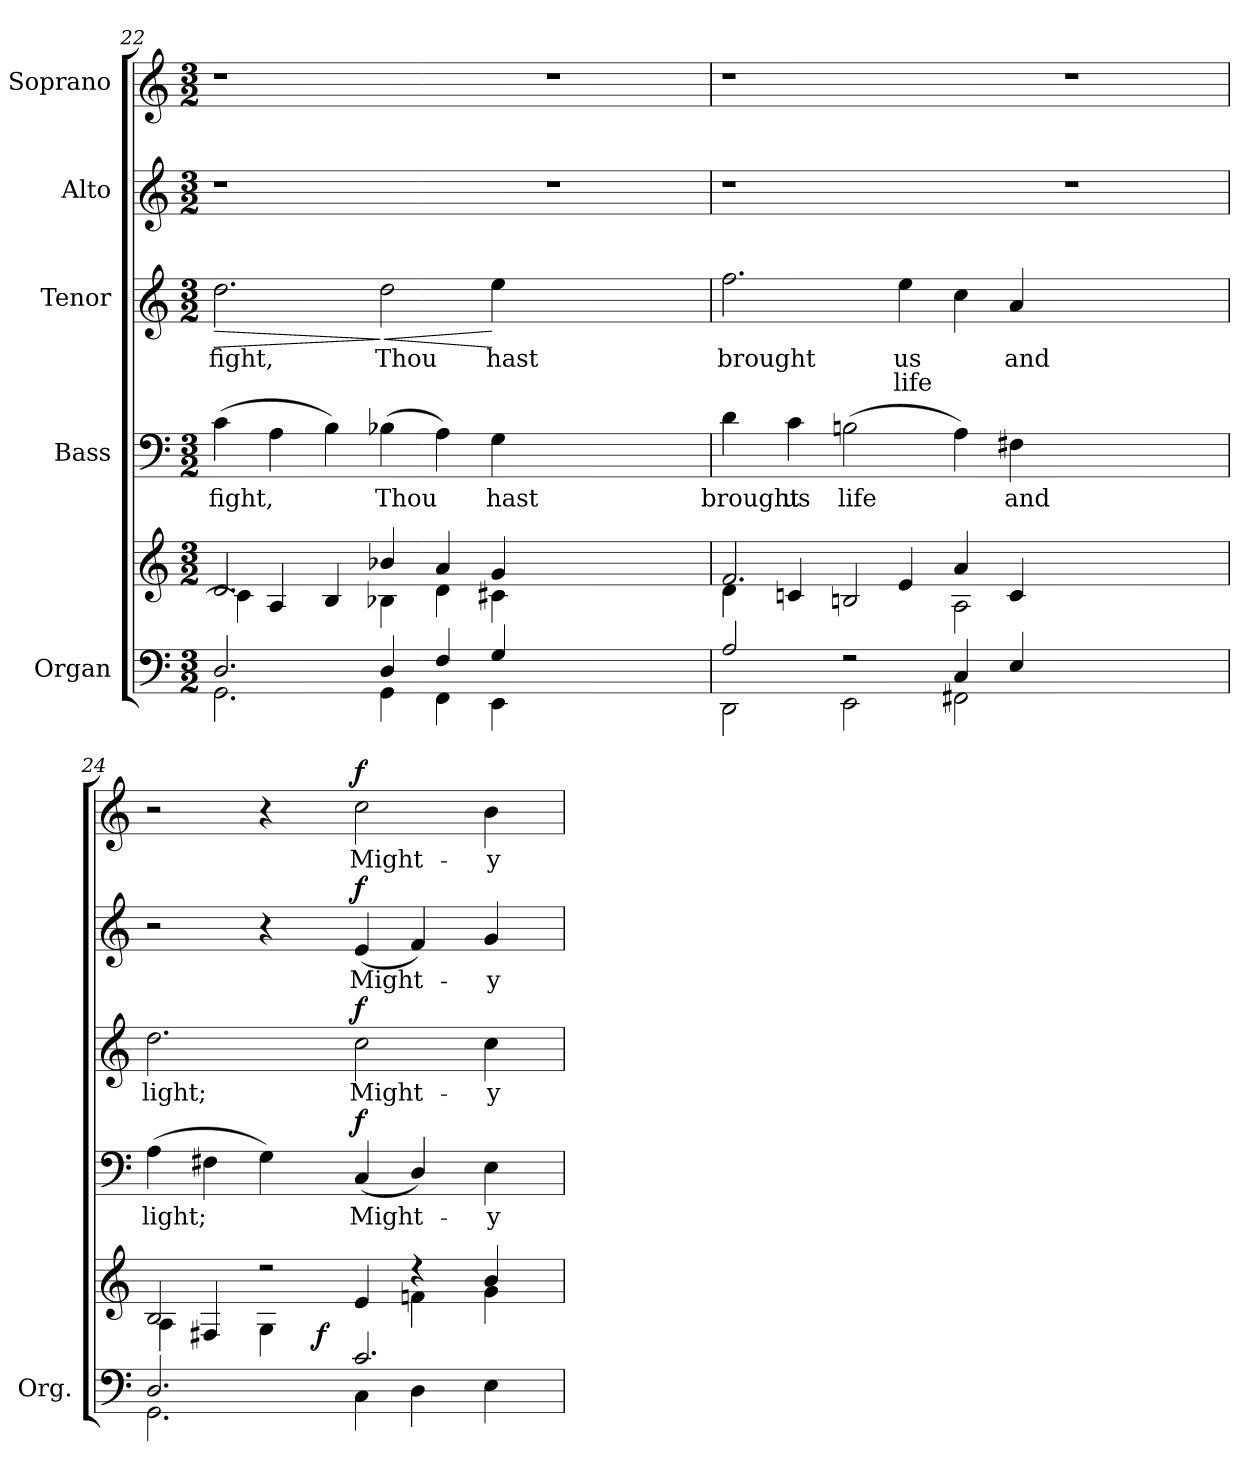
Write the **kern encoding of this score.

**kern	**kern	**dynam	**kern	**text	**dynam	**kern	**text	**text	**dynam	**kern	**text	**dynam	**kern	**text	**dynam
*part5	*part5	*part5	*part4	*part4	*part4	*part3	*part3	*part3	*part3	*part2	*part2	*part2	*part1	*part1	*part1
*staff6	*staff5	*staff5/6	*staff4	*staff4	*staff4	*staff3	*staff3	*staff3	*staff3	*staff2	*staff2	*staff2	*staff1	*staff1	*staff1
*I"Organ	*	*	*I"Bass	*	*	*I"Tenor	*	*	*	*I"Alto	*	*	*I"Soprano	*	*
*I'Org.	*	*	*	*	*	*	*	*	*	*	*	*	*	*	*
*clefF4	*clefG2	*	*clefF4	*	*	*clefG2	*	*	*	*clefG2	*	*	*clefG2	*	*
*	*	*	*	*	*	*ITrd7c12	*	*	*	*	*	*	*	*	*
*k[]	*k[]	*	*k[]	*	*	*k[]	*	*	*	*k[]	*	*	*k[]	*	*
*C:	*C:	*	*C:	*	*	*C:	*	*	*	*C:	*	*	*C:	*	*
*M3/2	*M3/2	*	*M3/2	*	*	*M3/2	*	*	*	*M3/2	*	*	*M3/2	*	*
=22	=22	=22	=22	=22	=22	=22	=22	=22	=22	=22	=22	=22	=22	=22	=22
*^	*^	*	*	*	*	*	*	*	*	*	*	*	*	*	*
!	!	!	!	!	!	!LO:LY:b:color=#000000	!	!	!	!	!	!	!	!	!	!	!
!	!	!	!	!	!	!	!	!	!LO:LY:b:color=#000000	!	!LO:HP:b	!LO:N:vis=1	!	!	!LO:N:vis=1	!	!
2.Di/	2.GGi\	2.di/	4ci\]	.	(4ci\	fight,	.	2.di\	fight,	.	>	1.r	.	.	1.r	.	.
.	.	.	4Ai/	.	4Ai\	.	.	.	.	.	.	.	.	.	.	.	.
.	.	.	4Bi/	.	4Bi\)	.	.	.	.	.	.	.	.	.	.	.	.
!	!	!	!	!	!	!LO:LY:b:color=#000000	!	!	!	!	!	!	!	!	!	!	!
!	!	!	!	!	!	!	!	!	!LO:LY:b:color=#000000	!	!LO:HP:n=1:b	!	!	!	!	!	!
4Di/	4GGi\	4b-Xi/	4B-Xi\	.	(4B-Xi\	Thou	.	2di\	Thou	.	] <	.	.	.	.	.	.
4Fi/	4FFi\	4ai/	4di\	.	4Ai\)	.	.	.	.	.	.	.	.	.	.	.	.
!	!	!	!	!	!	!LO:LY:b:color=#000000	!	!	!	!	!	!	!	!	!	!	!
!	!	!	!	!	!	!	!	!	!LO:LY:b:color=#000000	!	!	!	!	!	!	!	!
4Gi/	4EEi\	4gi/	4c#Xi\	.	4Gi\	hast	.	4ei\	hast	.	[	.	.	.	.	.	.
!	!	!	!	!	!	!	!	!	!	!	!	!LO:N:vis=1	!	!	!LO:N:vis=1	!	!
1.ryy	1.ryy	1.ryy	1.ryy	.	1.ryy	.	.	1.ryy	.	.	.	1.r	.	.	1.r	.	.
=23	=23	=23	=23	=23	=23	=23	=23	=23	=23	=23	=23	=23	=23	=23	=23	=23	=23
!	!	!	!	!	!	!LO:LY:b:color=#000000	!	!	!	!	!	!	!	!	!	!	!
!	!	!	!	!	!	!	!	!	!LO:LY:b:color=#000000	!	!	!LO:N:vis=1	!	!	!LO:N:vis=1	!	!
2Ai/	2DDi\	2.fi/	4di\	.	4di\	brought	.	2.fi\	brought	.	.	1.r	.	.	1.r	.	.
!	!	!	!	!	!	!LO:LY:b:color=#000000	!	!	!	!	!	!	!	!	!	!	!
.	.	.	4cni/	.	4ci\	us	.	.	.	.	.	.	.	.	.	.	.
!	!	!	!	!	!	!LO:LY:b:color=#000000	!	!	!	!	!	!	!	!	!	!	!
2r	2EEi\	.	2Bni/	.	(2Bni\	life	.	.	.	.	.	.	.	.	.	.	.
!	!	!	!	!	!	!	!	!	!LO:LY:b:color=#000000	!LO:LY:b:color=#000000	!	!	!	!	!	!	!
.	.	4ei/	.	.	.	.	.	4ei\	us	life	.	.	.	.	.	.	.
4Ci/	2FF#Xi\	4ai/	2Ai\	.	4Ai\)	.	.	4ci\	.	.	.	.	.	.	.	.	.
!	!	!	!	!	!	!LO:LY:b:color=#000000	!	!	!	!	!	!	!	!	!	!	!
!	!	!	!	!	!	!	!	!	!LO:LY:b:color=#000000	!	!	!	!	!	!	!	!
4Ei/	.	4ci/	.	.	4F#Xi\	and	.	4Ai/	and	.	.	.	.	.	.	.	.
!	!	!	!	!	!	!	!	!	!	!	!	!LO:N:vis=1	!	!	!LO:N:vis=1	!	!
1.ryy	1.ryy	1.ryy	1.ryy	.	1.ryy	.	.	1.ryy	.	.	.	1.r	.	.	1.r	.	.
!!LO:LB:g=z
=24	=24	=24	=24	=24	=24	=24	=24	=24	=24	=24	=24	=24	=24	=24	=24	=24	=24
!	!	!	!	!	!	!LO:LY:b:color=#000000	!	!	!	!	!	!	!	!	!	!	!
!	!	!	!	!	!	!	!	!	!LO:LY:b:color=#000000	!	!	!	!	!	!	!	!
*	*^	*	*	*	*	*	*	*	*	*	*	*	*	*	*	*	*
2.Di/	2.GGi\	2ryy	2Bi/	4Ai\	.	(4Ai\	light;	.	2.di\	light;	.	.	2r	.	.	2r	.	.
.	.	.	.	4F#Xi/	.	4F#Xi\	.	.	.	.	.	.	.	.	.	.	.	.
.	.	16ryy	2r	4Gi\	.	4Gi\)	.	.	.	.	.	.	4r	.	.	4r	.	.
.	.	32ryy	.	.	.	.	.	.	.	.	.	.	.	.	.	.	.	.
.	.	64ryy	.	.	.	.	.	.	.	.	.	.	.	.	.	.	.	.
.	.	256..ryy	.	.	.	.	.	.	.	.	.	.	.	.	.	.	.	.
.	.	2ryy	.	.	f	.	.	.	.	.	.	.	.	.	.	.	.	.
!	!	!	!	!	!	!	!LO:LY:b:color=#000000	!	!	!	!	!	!	!	!	!	!	!
!	!	!	!	!	!	!	!	!	!	!LO:LY:b:color=#000000	!	!	!	!	!	!	!	!
!	!	!	!	!	!	!	!	!	!	!	!	!	!	!LO:LY:b:color=#000000	!	!	!	!
!	!	!	!	!	!	!	!	!	!	!	!	!	!	!	!	!	!LO:LY:b:color=#000000	!
2.ci/	4Ci\	.	.	4ei/	.	(4Ci/	Might-	f	2ci\	Might-	.	f	(4ei/	Might-	f	2cci\	Might-	f
.	4Di\	.	4r	4fni\	.	4Di/)	.	.	.	.	.	.	4fi/)	.	.	.	.	.
.	.	4ryy	.	.	.	.	.	.	.	.	.	.	.	.	.	.	.	.
!	!	!	!	!	!	!	!LO:LY:b:color=#000000	!	!	!	!	!	!	!	!	!	!	!
!	!	!	!	!	!	!	!	!	!	!LO:LY:b:color=#000000	!	!	!	!	!	!	!	!
!	!	!	!	!	!	!	!	!	!	!	!	!	!	!LO:LY:b:color=#000000	!	!	!	!
!	!	!	!	!	!	!	!	!	!	!	!	!	!	!	!	!	!LO:LY:b:color=#000000	!
.	4Ei\	.	4bi/	4gi\	.	4Ei\	-y	.	4ci\	-y	.	.	4gi/	-y	.	4bi\	-y	.
.	.	8ryy	.	.	.	.	.	.	.	.	.	.	.	.	.	.	.	.
.	.	128ryy	.	.	.	.	.	.	.	.	.	.	.	.	.	.	.	.
.	.	1024ryy	.	.	.	.	.	.	.	.	.	.	.	.	.	.	.	.
*v	*v	*v	*	*	*	*	*	*	*	*	*	*	*	*	*	*	*	*
*	*v	*v	*	*	*	*	*	*	*	*	*	*	*	*	*	*
=	=	=	=	=	=	=	=	=	=	=	=	=	=	=	=
*-	*-	*-	*-	*-	*-	*-	*-	*-	*-	*-	*-	*-	*-	*-	*-
